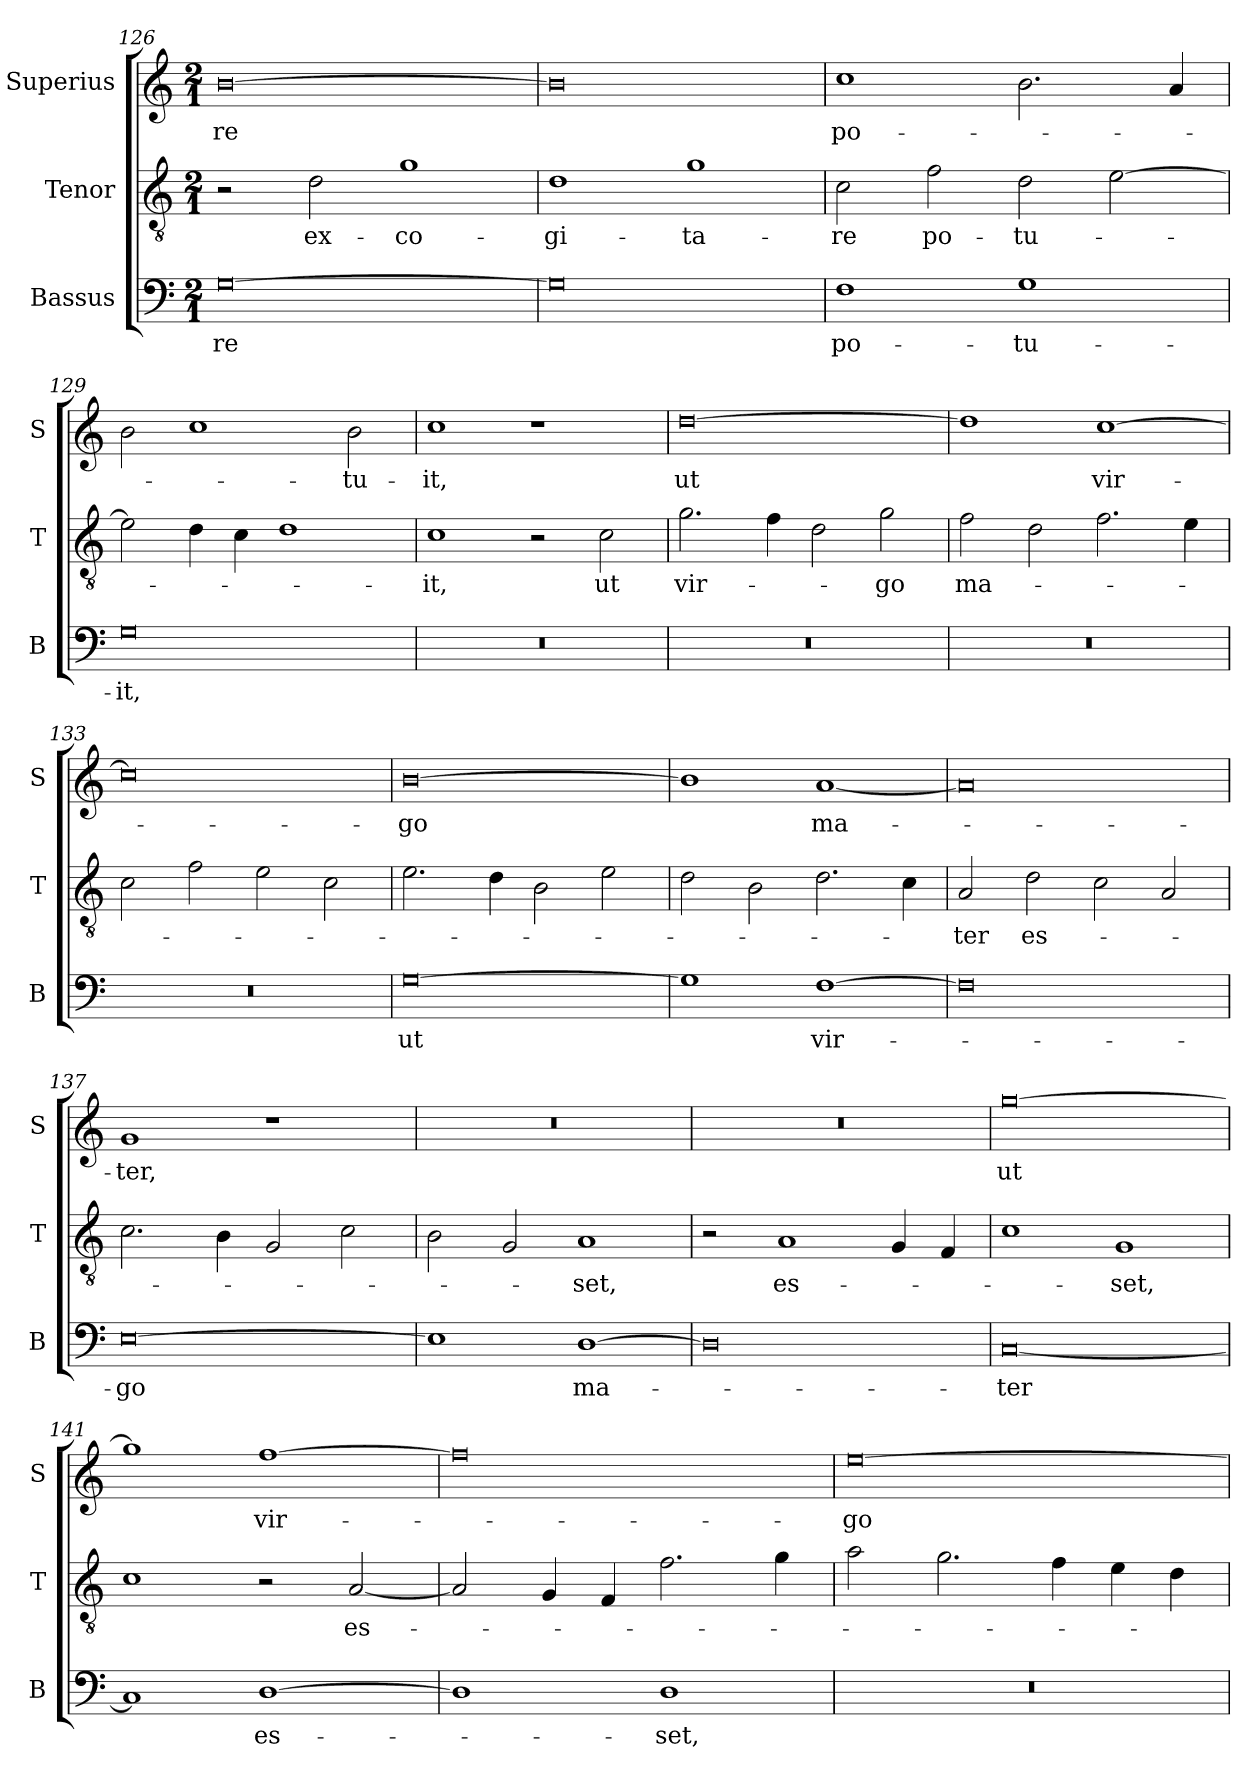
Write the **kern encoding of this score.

**kern	**text	**kern	**text	**kern	**text
*part3	*part3	*part2	*part2	*part1	*part1
*staff3	*staff3	*staff2	*staff2	*staff1	*staff1
*I"Bassus	*	*I"Tenor	*	*I"Superius	*
*I'B	*	*I'T	*	*I'S	*
*clefF4	*	*clefGv2	*	*clefG2	*
*k[]	*	*k[]	*	*k[]	*
*M2/1	*	*M2/1	*	*M2/1	*
=126	=126	=126	=126	=126	=126
[0G	-re	2r	.	[0b	-re
.	.	2d	ex-	.	.
.	.	1g	-co-	.	.
=127	=127	=127	=127	=127	=127
0G]	.	1d	-gi-	0b]	.
.	.	1g	-ta-	.	.
=128	=128	=128	=128	=128	=128
1F	po-	2c	-re	1cc	po-
.	.	2f	po-	.	.
1G	-tu-	2d	-tu-	2.b	.
.	.	[2e	.	.	.
.	.	.	.	4a	.
=129	=129	=129	=129	=129	=129
0G	-it,	2e]	.	2b	.
.	.	4d	.	1cc	.
.	.	4c	.	.	.
.	.	1d	.	.	.
.	.	.	.	2b	-tu-
=130	=130	=130	=130	=130	=130
0r	.	1c	-it,	1cc	-it,
.	.	2r	.	1r	.
.	.	2c	ut	.	.
=131	=131	=131	=131	=131	=131
0r	.	2.g	vir-	[0dd	ut
.	.	4f	.	.	.
.	.	2d	.	.	.
.	.	2g	-go	.	.
=132	=132	=132	=132	=132	=132
0r	.	2f	ma-	1dd]	.
.	.	2d	.	.	.
.	.	2.f	.	[1cc	vir-
.	.	4e	.	.	.
=133	=133	=133	=133	=133	=133
0r	.	2c	.	0cc]	.
.	.	2f	.	.	.
.	.	2e	.	.	.
.	.	2c	.	.	.
=134	=134	=134	=134	=134	=134
[0G	ut	2.e	.	[0b	-go
.	.	4d	.	.	.
.	.	2B	.	.	.
.	.	2e	.	.	.
=135	=135	=135	=135	=135	=135
1G]	.	2d	.	1b]	.
.	.	2B	.	.	.
[1F	vir-	2.d	.	[1a	ma-
.	.	4c	.	.	.
=136	=136	=136	=136	=136	=136
0F]	.	2A	-ter	0a]	.
.	.	2d	es-	.	.
.	.	2c	.	.	.
.	.	2A	.	.	.
=137	=137	=137	=137	=137	=137
[0E	-go	2.c	.	1g	-ter,
.	.	4B	.	.	.
.	.	2G	.	1r	.
.	.	2c	.	.	.
=138	=138	=138	=138	=138	=138
1E]	.	2B	.	0r	.
.	.	2G	.	.	.
[1D	ma-	1A	-set,	.	.
=139	=139	=139	=139	=139	=139
0D]	.	2r	.	0r	.
.	.	1A	es-	.	.
.	.	4G	.	.	.
.	.	4F	.	.	.
=140	=140	=140	=140	=140	=140
[0C	-ter	1c	.	[0gg	ut
.	.	1G	-set,	.	.
=141	=141	=141	=141	=141	=141
1C]	.	1c	.	1gg]	.
[1D	es-	2r	.	[1ff	vir-
.	.	[2A	es-	.	.
=142	=142	=142	=142	=142	=142
1D]	.	2A]	.	0ff]	.
.	.	4G	.	.	.
.	.	4F	.	.	.
1D	-set,	2.f	.	.	.
.	.	4g	.	.	.
=143	=143	=143	=143	=143	=143
0r	.	2a	.	[0ee	-go
.	.	2.g	.	.	.
.	.	4f	.	.	.
.	.	4e	.	.	.
.	.	4d	.	.	.
=	=	=	=	=	=
*-	*-	*-	*-	*-	*-
